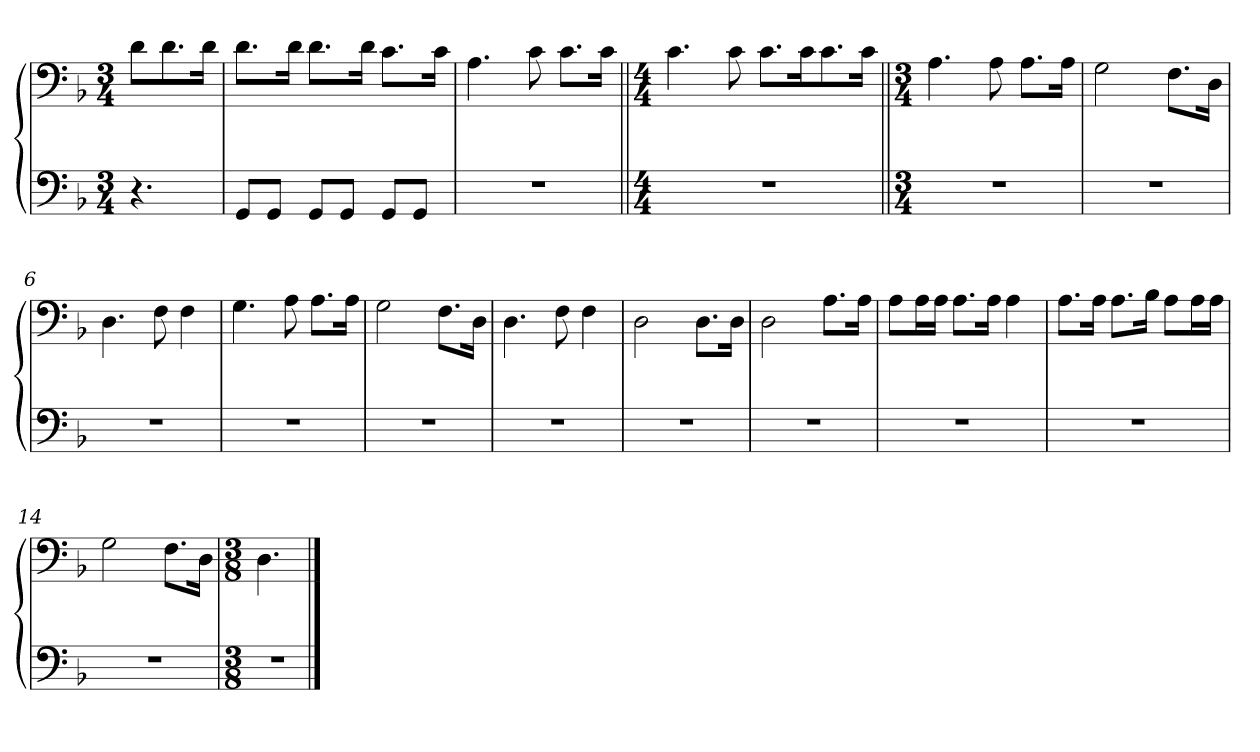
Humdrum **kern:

**kern	**kern
*part1	*part1
*staff2	*staff1
*clefF4	*clefF4
*k[b-]	*k[b-]
*M3/4	*M3/4
=	=
4.r	8d\L
.	8.d\
.	16d\Jk
=1	=1
8GG/L	8.d\L
8GG/J	.
.	16d\Jk
8GG/L	8.d\L
8GG/J	.
.	16d\Jk
8GG/L	8.c\L
8GG/J	.
.	16c\Jk
=2	=2
2.r	4.A\
.	8c\
.	8.c\L
.	16c\Jk
=3||	=3||
*M4/4	*M4/4
1r	4.c\
.	8c\
.	8.c\L
.	16c\K
.	8.c\
.	16c\Jk
=4||	=4||
*M3/4	*M3/4
2.r	4.A\
.	8A\
.	8.A\L
.	16A\Jk
=5	=5
2.r	2G\
.	8.F\L
.	16D\Jk
=6	=6
2.r	4.D\
.	8F\
.	4F\
=7	=7
2.r	4.G\
.	8A\
.	8.A\L
.	16A\Jk
=8	=8
2.r	2G\
.	8.F\L
.	16D\Jk
=9	=9
2.r	4.D\
.	8F\
.	4F\
=10	=10
2.r	2D\
.	8.D\L
.	16D\Jk
=11	=11
2.r	2D\
.	8.A\L
.	16A\Jk
=12	=12
2.r	8A\L
.	16A\L
.	16A\JJ
.	8.A\L
.	16A\Jk
.	4A\
=13	=13
2.r	8.A\L
.	16A\Jk
.	8.A\L
.	16B-\Jk
.	8A\L
.	16A\L
.	16A\JJ
=14	=14
2.r	2G\
.	8.F\L
.	16D\Jk
=15	=15
*M3/8	*M3/8
4.r	4.D\
==	==
*-	*-
